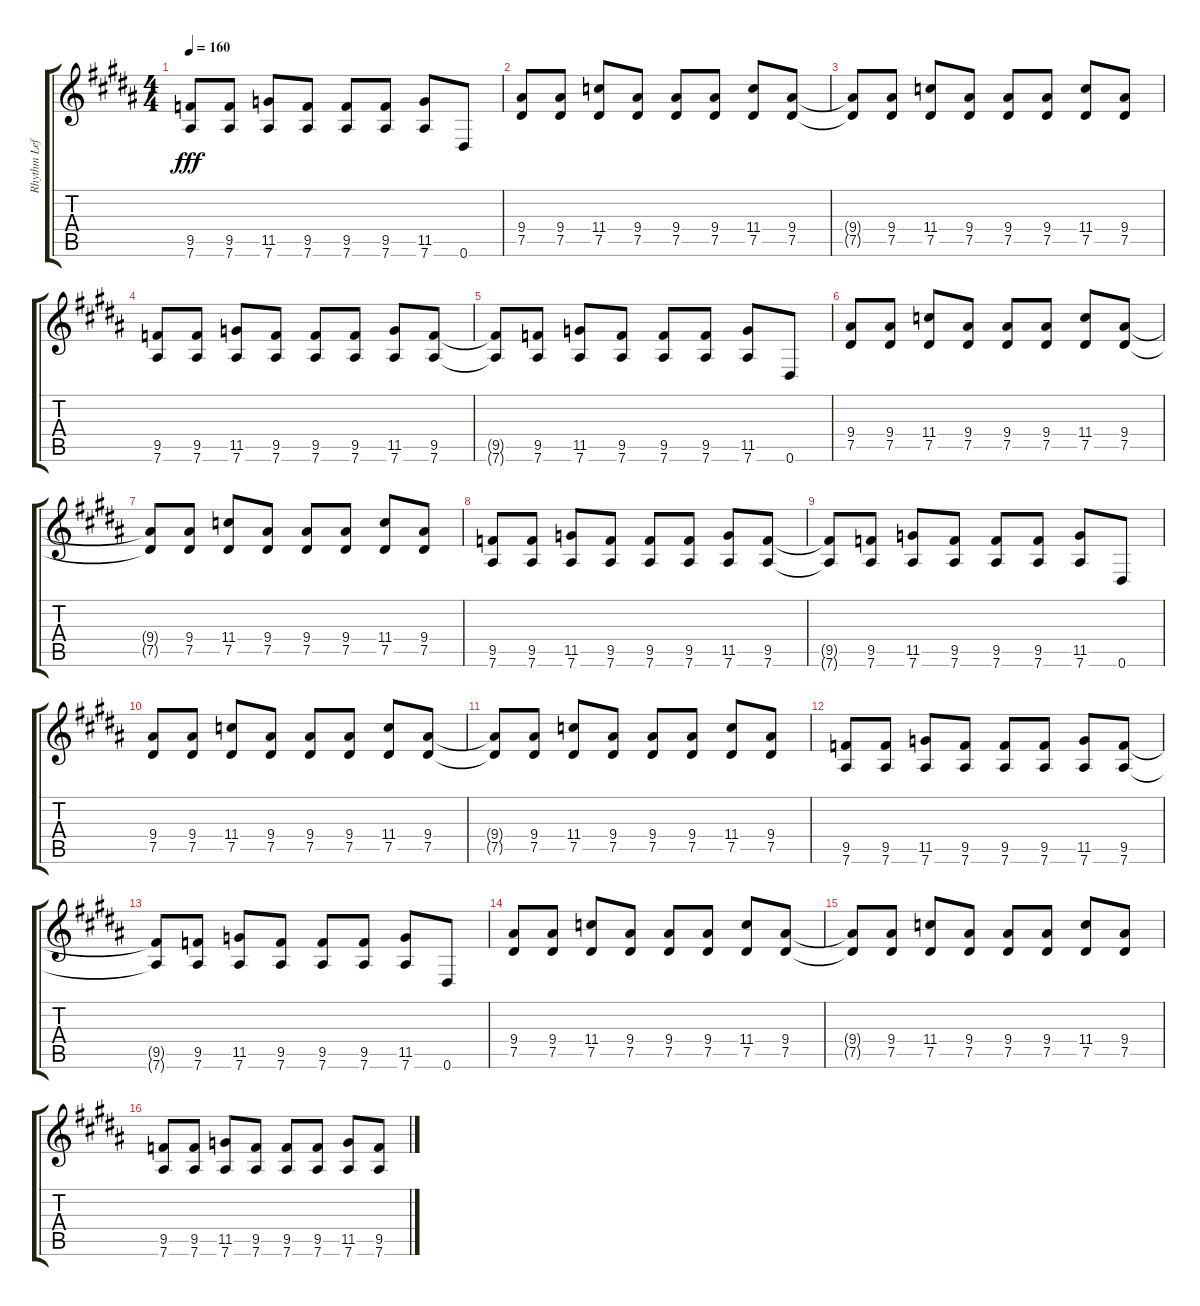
\track ("Rhythm Left" "Rhythm Lef") {instrument distortionguitar}
\staff {score tabs}
\tuning (Eb4 Bb3 Gb3 Db3 Ab2 Eb2) {hide}
\ts (4 4)
\tempo 160
\clef g2
\ks g#minor
(9.5{t} 7.6{t}).8{dy fff} (9.5 7.6).8 (11.5 7.6).8 (9.5 7.6).8 (9.5 7.6).8 (9.5 7.6).8 (11.5 7.6).8 0.6.8 |
(9.4 7.5).8 (9.4 7.5).8 (11.4 7.5).8 (9.4 7.5).8 (9.4 7.5).8 (9.4 7.5).8 (11.4 7.5).8 (9.4 7.5).8 |
(9.4{t} 7.5{t}).8 (9.4 7.5).8 (11.4 7.5).8 (9.4 7.5).8 (9.4 7.5).8 (9.4 7.5).8 (11.4 7.5).8 (9.4 7.5).8 |
\ks b
(9.5 7.6).8 (9.5 7.6).8 (11.5 7.6).8 (9.5 7.6).8 (9.5 7.6).8 (9.5 7.6).8 (11.5 7.6).8 (9.5 7.6).8 |
\ks g#minor
(9.5{t} 7.6{t}).8 (9.5 7.6).8 (11.5 7.6).8 (9.5 7.6).8 (9.5 7.6).8 (9.5 7.6).8 (11.5 7.6).8 0.6.8 |
(9.4 7.5).8 (9.4 7.5).8 (11.4 7.5).8 (9.4 7.5).8 (9.4 7.5).8 (9.4 7.5).8 (11.4 7.5).8 (9.4 7.5).8 |
(9.4{t} 7.5{t}).8 (9.4 7.5).8 (11.4 7.5).8 (9.4 7.5).8 (9.4 7.5).8 (9.4 7.5).8 (11.4 7.5).8 (9.4 7.5).8 |
\ks b
(9.5 7.6).8 (9.5 7.6).8 (11.5 7.6).8 (9.5 7.6).8 (9.5 7.6).8 (9.5 7.6).8 (11.5 7.6).8 (9.5 7.6).8 |
\ks g#minor
(9.5{t} 7.6{t}).8 (9.5 7.6).8 (11.5 7.6).8 (9.5 7.6).8 (9.5 7.6).8 (9.5 7.6).8 (11.5 7.6).8 0.6.8 |
\ks b
(9.4 7.5).8 (9.4 7.5).8 (11.4 7.5).8 (9.4 7.5).8 (9.4 7.5).8 (9.4 7.5).8 (11.4 7.5).8 (9.4 7.5).8 |
\ks g#minor
(9.4{t} 7.5{t}).8 (9.4 7.5).8 (11.4 7.5).8 (9.4 7.5).8 (9.4 7.5).8 (9.4 7.5).8 (11.4 7.5).8 (9.4 7.5).8 |
\ks b
(9.5 7.6).8 (9.5 7.6).8 (11.5 7.6).8 (9.5 7.6).8 (9.5 7.6).8 (9.5 7.6).8 (11.5 7.6).8 (9.5 7.6).8 |
\ks g#minor
(9.5{t} 7.6{t}).8 (9.5 7.6).8 (11.5 7.6).8 (9.5 7.6).8 (9.5 7.6).8 (9.5 7.6).8 (11.5 7.6).8 0.6.8 |
(9.4 7.5).8 (9.4 7.5).8 (11.4 7.5).8 (9.4 7.5).8 (9.4 7.5).8 (9.4 7.5).8 (11.4 7.5).8 (9.4 7.5).8 |
(9.4{t} 7.5{t}).8 (9.4 7.5).8 (11.4 7.5).8 (9.4 7.5).8 (9.4 7.5).8 (9.4 7.5).8 (11.4 7.5).8 (9.4 7.5).8 |
\ks b
(9.5 7.6).8 (9.5 7.6).8 (11.5 7.6).8 (9.5 7.6).8 (9.5 7.6).8 (9.5 7.6).8 (11.5 7.6).8 (9.5 7.6).8
